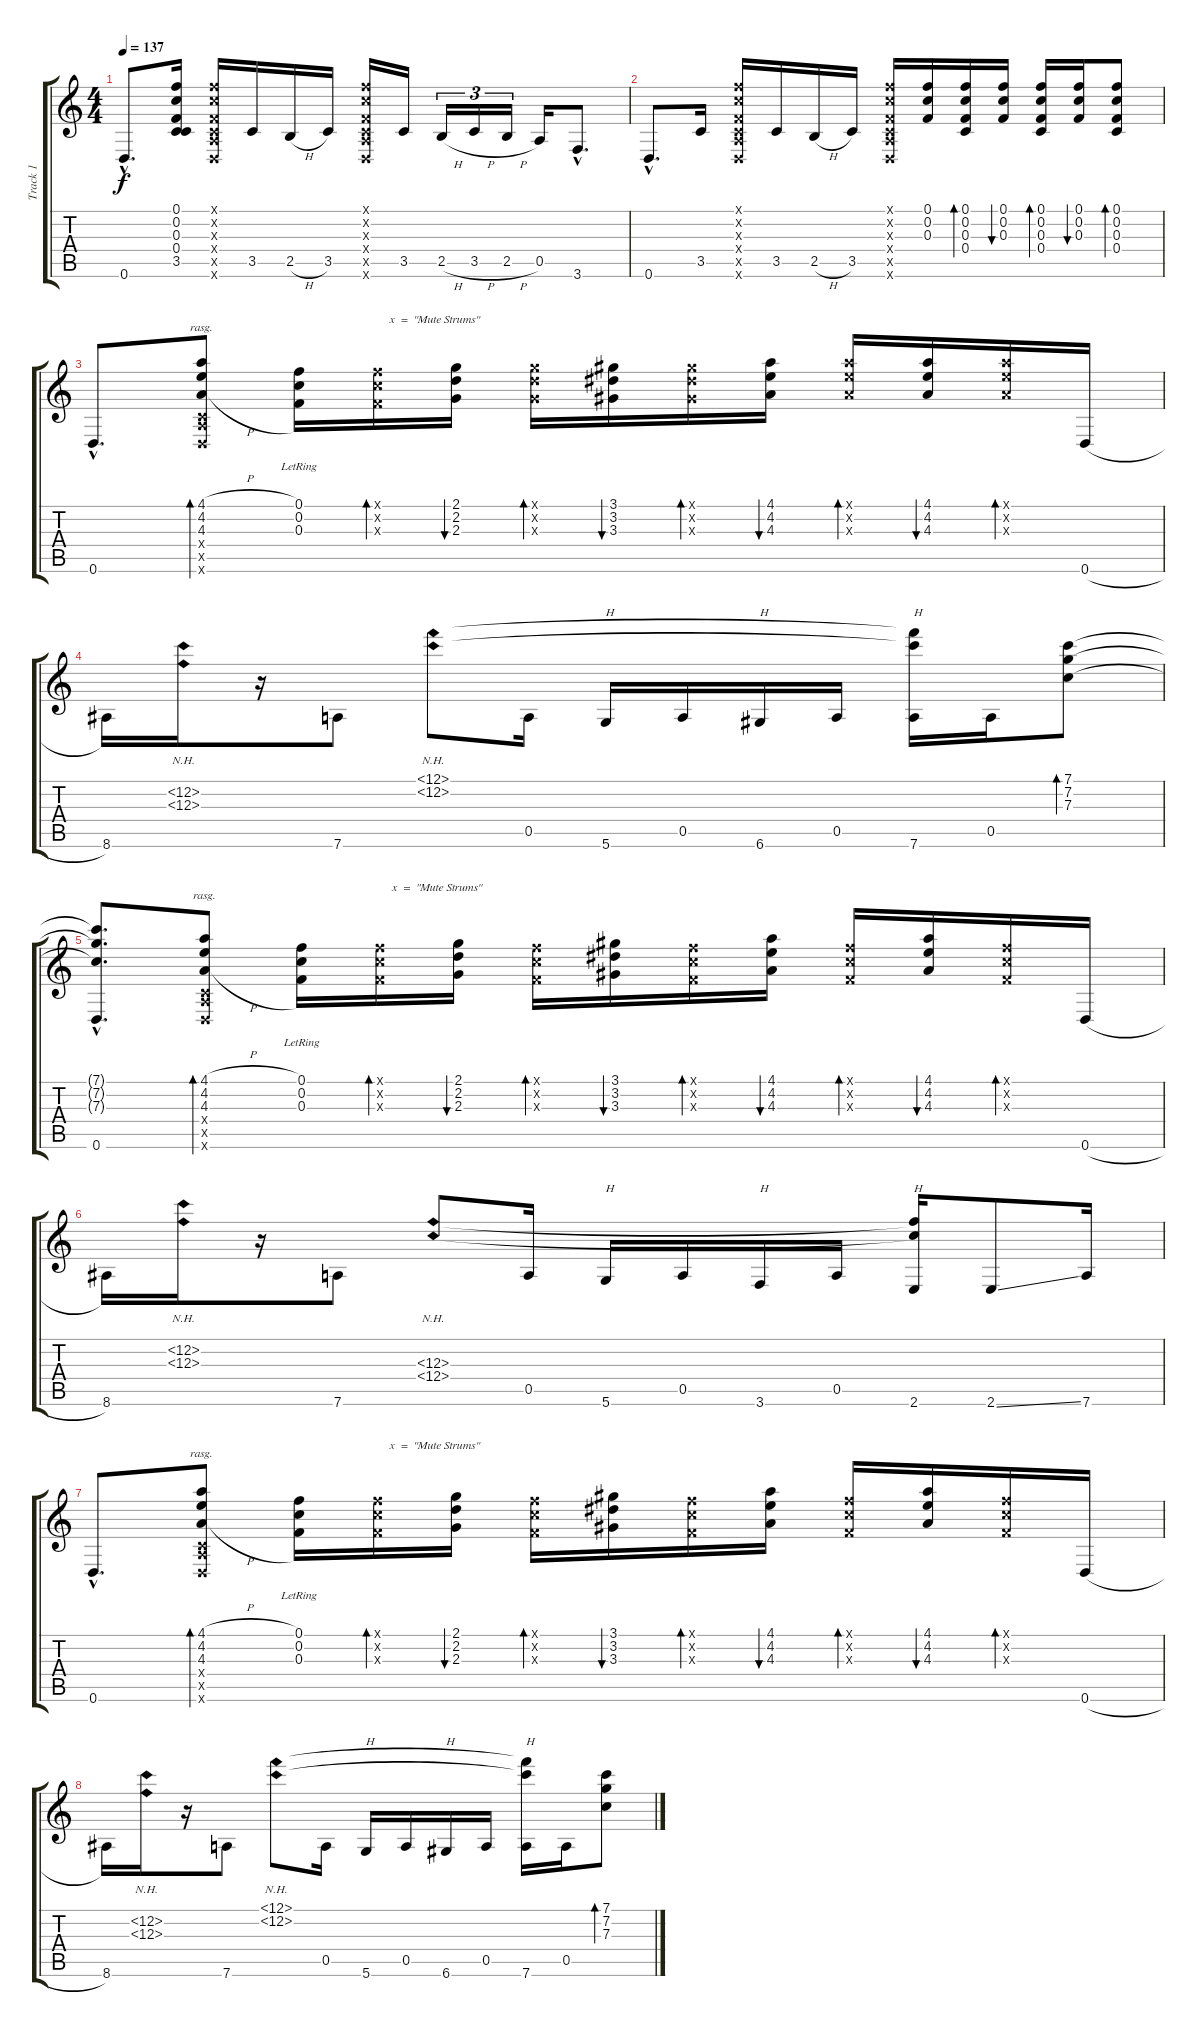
\track ("Track 1" "Track 1") {instrument acousticguitarsteel}
\staff {score tabs}
\tuning (F4 C4 F3 C3 A2 D2) {hide}
\ts (4 4)
\tempo 137
\clef g2
\ks c
0.6{hac}.8{d dy f} (0.1{t} 0.2{t} 0.3{t} 0.4{t} 3.5).16 (0.1{x} 0.2{x} 0.3{x} 0.4{x} 0.5{x} 0.6{x}).16 3.5.16 2.5{h}.16 3.5.16 (0.1{x} 0.2{x} 0.3{x} 0.4{x} 0.5{x} 0.6{x}).16 3.5.16 2.5{h}.16{tu (3 2)} 3.5{h}.16{tu (3 2)} 2.5{h}.16{tu (3 2)} 0.5.16 3.6{hac}.8{d} |
0.6{hac}.8{d} 3.5.16 (0.1{x} 0.2{x} 0.3{x} 0.4{x} 0.5{x} 0.6{x}).16 3.5.16 2.5{h}.16 3.5.16 (0.1{x} 0.2{x} 0.3{x} 0.4{x} 0.5{x} 0.6{x}).16 (0.1 0.2 0.3).16 (0.1 0.2 0.3 0.4).16{bd 30} (0.1 0.2 0.3).16{bu 30} (0.1 0.2 0.3 0.4).16{bd 30} (0.1 0.2 0.3).16{bu 30} (0.1 0.2 0.3 0.4).8{bd 30} |
0.6{hac}.8{d} (4.1{h} 4.2{h} 4.3{h} 0.4{x} 0.5{x} 0.6{x}).8{bd 480 rasg ii} (0.1{lr} 0.2{lr} 0.3{lr}).16 (0.1{x} 0.2{x} 0.3{x}).16{bd 30 txt "    x  =  \"Mute Strums\""} (2.1 2.2 2.3).16{bu 30} (2.1{x} 2.2{x} 2.3{x}).16{bd 30} (3.1 3.2 3.3).16{bu 30} (3.1{x} 3.2{x} 3.3{x}).16{bd 30} (4.1 4.2 4.3).16{bu 30} (4.1{x} 4.2{x} 4.3{x}).16{bd 30} (4.1 4.2 4.3).16{bu 30} (4.1{x} 4.2{x} 4.3{x}).16{bd 30} 0.6{h}.16 |
8.6.16 (12.2{nh} 12.3{nh}).16 r.16 7.6.8 (12.1{nh} 12.2{nh}).8 0.5.16 5.6.16{txt "H"} 0.5.16 6.6.16{txt "H"} 0.5.16 (12.1{t} 12.2{t} 7.6).16{txt "H"} 0.5.16 (7.1 7.2 7.3).8{bd 30} |
(7.1{hac t} 7.2{hac t} 7.3{hac t} 0.6{hac}).8{d} (4.1{h} 4.2{h} 4.3{h} 0.4{x} 0.5{x} 0.6{x}).8{bd 480 rasg ii} (0.1{lr} 0.2{lr} 0.3{lr}).16 (0.1{x} 0.2{x} 0.3{x}).16{bd 30 txt "    x  =  \"Mute Strums\""} (2.1 2.2 2.3).16{bu 30} (0.1{x} 0.2{x} 0.3{x}).16{bd 30} (3.1 3.2 3.3).16{bu 30} (0.1{x} 0.2{x} 0.3{x}).16{bd 30} (4.1 4.2 4.3).16{bu 30} (0.1{x} 0.2{x} 0.3{x}).16{bd 30} (4.1 4.2 4.3).16{bu 30} (0.1{x} 0.2{x} 0.3{x}).16{bd 30} 0.6{h}.16 |
8.6.16 (12.2{nh} 12.3{nh}).16 r.16 7.6.8 (12.3{nh} 12.4{nh}).8 0.5.16 5.6.16{txt "H"} 0.5.16 3.6.16{txt "H"} 0.5.16 (12.3{t} 12.4{t} 2.6).16{txt "H"} 2.6{ss}.8 7.6.16 |
0.6{hac}.8{d} (4.1{h} 4.2{h} 4.3{h} 0.4{x} 0.5{x} 0.6{x}).8{bd 480 rasg ii} (0.1{lr} 0.2{lr} 0.3{lr}).16 (0.1{x} 0.2{x} 0.3{x}).16{bd 30 txt "    x  =  \"Mute Strums\""} (2.1 2.2 2.3).16{bu 30} (0.1{x} 0.2{x} 0.3{x}).16{bd 30} (3.1 3.2 3.3).16{bu 30} (0.1{x} 0.2{x} 0.3{x}).16{bd 30} (4.1 4.2 4.3).16{bu 30} (0.1{x} 0.2{x} 0.3{x}).16{bd 30} (4.1 4.2 4.3).16{bu 30} (0.1{x} 0.2{x} 0.3{x}).16{bd 30} 0.6{h}.16 |
8.6.16 (12.2{nh} 12.3{nh}).16 r.16 7.6.8 (12.1{nh} 12.2{nh}).8 0.5.16 5.6.16{txt "H"} 0.5.16 6.6.16{txt "H"} 0.5.16 (12.1{t} 12.2{t} 7.6).16{txt "H"} 0.5.16 (7.1 7.2 7.3).8{bd 30}
